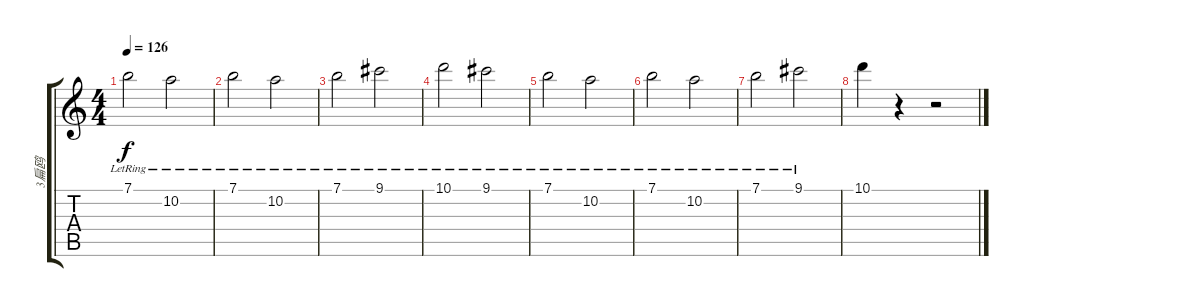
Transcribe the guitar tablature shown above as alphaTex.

\track ("3扁鸥" "3扁鸥") {instrument acousticguitarsteel}
\staff {score tabs}
\tuning (E4 B3 G3 D3 A2 E2) {hide}
\ts (4 4)
\tempo 126
\clef g2
\ks c
7.1{lr}.2{dy f} 10.2{lr}.2 |
7.1{lr}.2 10.2{lr}.2 |
7.1{lr}.2 9.1{lr}.2 |
10.1{lr}.2 9.1{lr}.2 |
7.1{lr}.2 10.2{lr}.2 |
7.1{lr}.2 10.2{lr}.2 |
7.1{lr}.2 9.1{lr}.2 |
10.1.4 r.4 r.2
